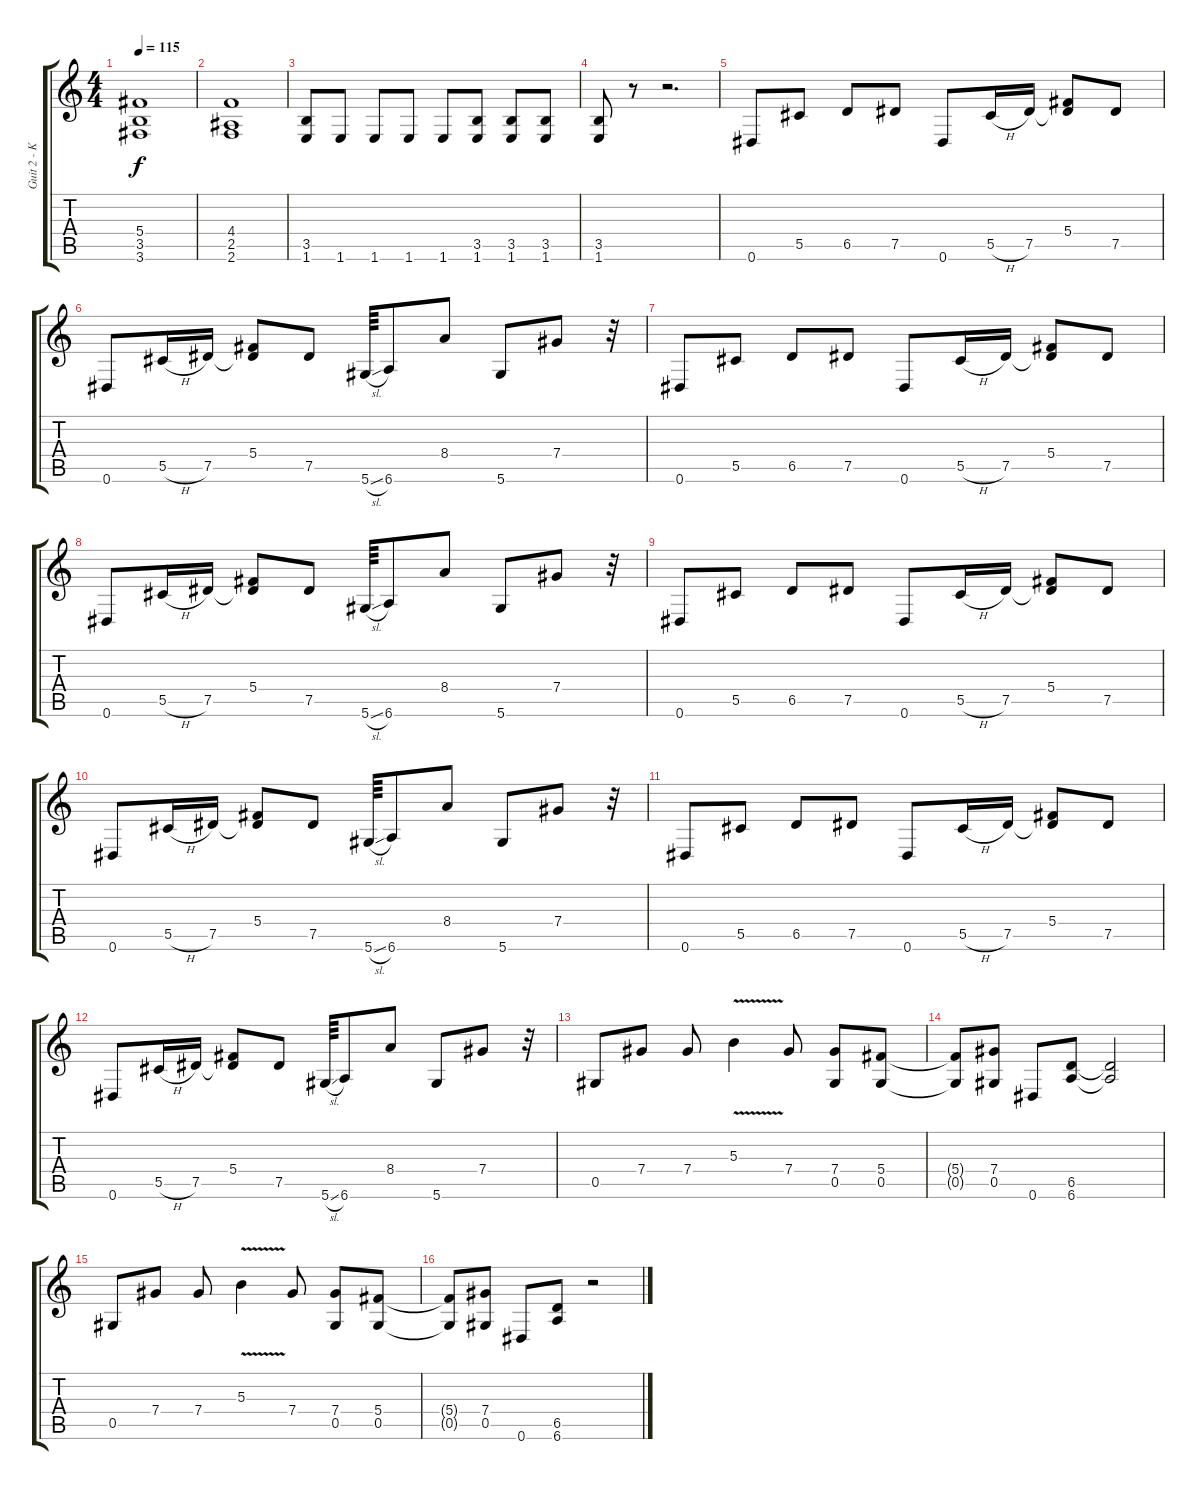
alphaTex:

\track ("Guit 2 - Kirk Hammett?" "Guit 2 - K") {instrument distortionguitar}
\staff {score tabs}
\tuning (Eb4 Bb3 Gb3 Db3 Ab2 Eb2) {hide}
\ts (4 4)
\tempo 115
\clef g2
\ks c
(5.4 3.5 3.6).1{dy f} |
(4.4 2.5 2.6).1 |
(3.5 1.6).8 1.6.8 1.6.8 1.6.8 1.6.8 (3.5 1.6).8 (3.5 1.6).8 (3.5 1.6).8 |
(3.5 1.6).8 r.8 r.2{d} |
0.6.8 5.5.8 6.5.8 7.5.8 0.6.8 5.5{h}.16 7.5.16 (5.4 7.5{t}).8 7.5.8 |
0.6.8 5.5{h}.16 7.5.16 (5.4 7.5{t}).8 7.5.8 5.6{sl}.64 6.6.8 8.4.8 5.6.8 7.4.8 r.32 |
0.6.8 5.5.8 6.5.8 7.5.8 0.6.8 5.5{h}.16 7.5.16 (5.4 7.5{t}).8 7.5.8 |
0.6.8 5.5{h}.16 7.5.16 (5.4 7.5{t}).8 7.5.8 5.6{sl}.64 6.6.8 8.4.8 5.6.8 7.4.8 r.32 |
0.6.8 5.5.8 6.5.8 7.5.8 0.6.8 5.5{h}.16 7.5.16 (5.4 7.5{t}).8 7.5.8 |
0.6.8 5.5{h}.16 7.5.16 (5.4 7.5{t}).8 7.5.8 5.6{sl}.64 6.6.8 8.4.8 5.6.8 7.4.8 r.32 |
0.6.8 5.5.8 6.5.8 7.5.8 0.6.8 5.5{h}.16 7.5.16 (5.4 7.5{t}).8 7.5.8 |
0.6.8 5.5{h}.16 7.5.16 (5.4 7.5{t}).8 7.5.8 5.6{sl}.64 6.6.8 8.4.8 5.6.8 7.4.8 r.32 |
0.5.8 7.4.8 7.4.8 5.3{v}.4 7.4.8 (7.4 0.5).8 (5.4 0.5).8 |
(5.4{t} 0.5{t}).8 (7.4 0.5).8 0.6.8 (6.5 6.6).8 (6.5{t} 6.6{t}).2 |
0.5.8 7.4.8 7.4.8 5.3{v}.4 7.4.8 (7.4 0.5).8 (5.4 0.5).8 |
(5.4{t} 0.5{t}).8 (7.4 0.5).8 0.6.8 (6.5 6.6).8 r.2
